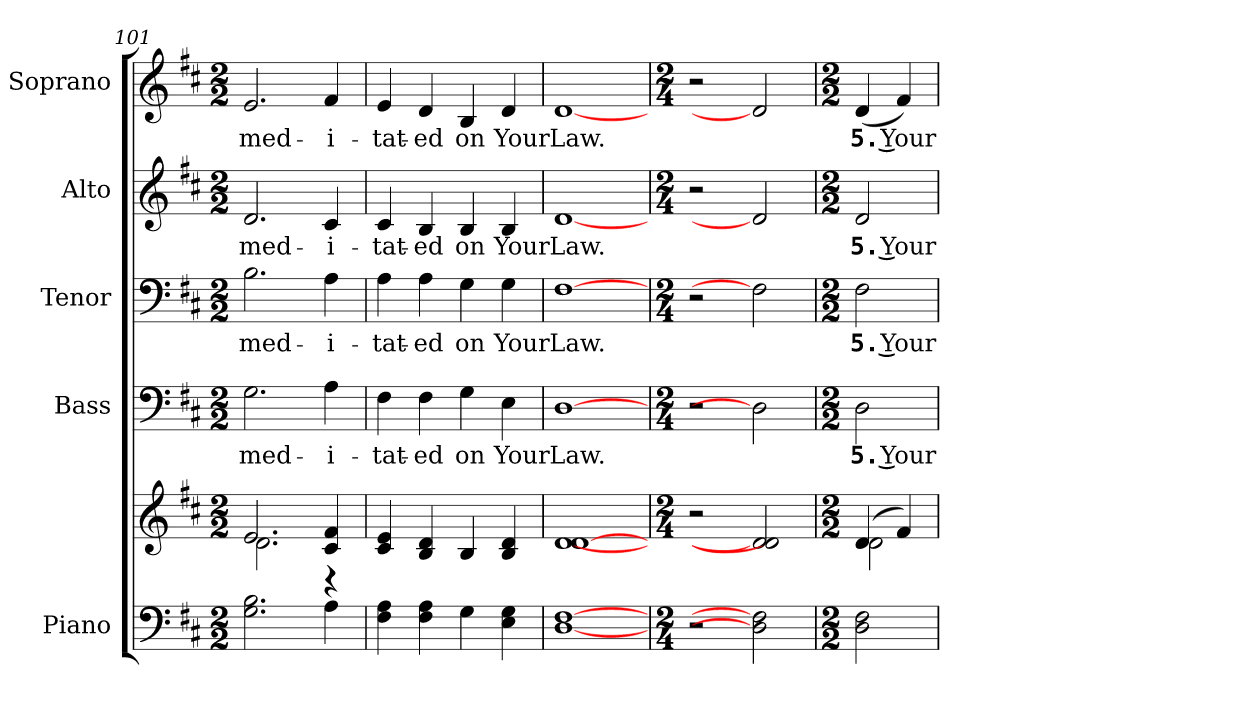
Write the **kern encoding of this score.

**kern	**kern	**kern	**text	**kern	**text	**kern	**text	**kern	**text
*part5	*part5	*part4	*part4	*part3	*part3	*part2	*part2	*part1	*part1
*staff6	*staff5	*staff4	*staff4	*staff3	*staff3	*staff2	*staff2	*staff1	*staff1
*I"Piano	*	*I"Bass	*	*I"Tenor	*	*I"Alto	*	*I"Soprano	*
*I'Pno.	*	*I'B.	*	*I'T.	*	*I'A.	*	*I'S.	*
*clefF4	*clefG2	*clefF4	*	*clefF4	*	*clefG2	*	*clefG2	*
*k[f#c#]	*k[f#c#]	*k[f#c#]	*	*k[f#c#]	*	*k[f#c#]	*	*k[f#c#]	*
*D:	*D:	*D:	*	*D:	*	*D:	*	*D:	*
*M2/2	*M2/2	*M2/2	*	*M2/2	*	*M2/2	*	*M2/2	*
=101	=101	=101	=101	=101	=101	=101	=101	=101	=101
*	*^	*	*	*	*	*	*	*	*
!	!	!	!	!LO:LY:b:color=#000000	!	!	!	!	!	!
!	!	!	!	!	!	!LO:LY:b:color=#000000	!	!	!	!
!	!	!	!	!	!	!	!	!LO:LY:b:color=#000000	!	!
!	!	!	!	!	!	!	!	!	!	!LO:LY:b:color=#000000
2.Gi\ 2.Bi	2.ei/	2.di\	2.Gi\	med-	2.Bi\	med-	2.di/	med-	2.ei/	med-
!	!	!	!	!LO:LY:b:color=#000000	!	!	!	!	!	!
!	!	!	!	!	!	!LO:LY:b:color=#000000	!	!	!	!
!	!	!	!	!	!	!	!	!LO:LY:b:color=#000000	!	!
!	!	!	!	!	!	!	!	!	!	!LO:LY:b:color=#000000
4Ai\	4c#i/ 4f#i	4r	4Ai\	-i-	4Ai\	-i-	4c#i/	-i-	4f#i/	-i-
*	*v	*v	*	*	*	*	*	*	*	*
!!LO:PB:g=z
=102	=102	=102	=102	=102	=102	=102	=102	=102	=102
*	*^	*	*	*	*	*	*	*	*
!	!	!	!	!LO:LY:b:color=#000000	!	!	!	!	!	!
*	*v	*v	*	*	*	*	*	*	*	*
*	*^	*	*	*	*	*	*	*	*
!	!	!	!	!	!	!LO:LY:b:color=#000000	!	!	!	!
*	*v	*v	*	*	*	*	*	*	*	*
*	*^	*	*	*	*	*	*	*	*
!	!	!	!	!	!	!	!	!LO:LY:b:color=#000000	!	!
*	*v	*v	*	*	*	*	*	*	*	*
*	*^	*	*	*	*	*	*	*	*
!	!	!	!	!	!	!	!	!	!	!LO:LY:b:color=#000000
*	*v	*v	*	*	*	*	*	*	*	*
4F#i\ 4Ai	4c#i/ 4ei	4F#i\	-tat-	4Ai\	-tat-	4c#i/	-tat-	4ei/	-tat-
!	!	!	!LO:LY:b:color=#000000	!	!	!	!	!	!
!	!	!	!	!	!LO:LY:b:color=#000000	!	!	!	!
!	!	!	!	!	!	!	!LO:LY:b:color=#000000	!	!
!	!	!	!	!	!	!	!	!	!LO:LY:b:color=#000000
4F#i\ 4Ai	4Bi/ 4di	4F#i\	-ed	4Ai\	-ed	4Bi/	-ed	4di/	-ed
!	!	!	!LO:LY:b:color=#000000	!	!	!	!	!	!
!	!	!	!	!	!LO:LY:b:color=#000000	!	!	!	!
!	!	!	!	!	!	!	!LO:LY:b:color=#000000	!	!
!	!	!	!	!	!	!	!	!	!LO:LY:b:color=#000000
4Gi\	4Bi/	4Gi\	on	4Gi\	on	4Bi/	on	4Bi/	on
!	!	!	!LO:LY:b:color=#000000	!	!	!	!	!	!
!	!	!	!	!	!LO:LY:b:color=#000000	!	!	!	!
!	!	!	!	!	!	!	!LO:LY:b:color=#000000	!	!
!	!	!	!	!	!	!	!	!	!LO:LY:b:color=#000000
4Ei\ 4Gi	4Bi/ 4di	4Ei\	Your	4Gi\	Your	4Bi/	Your	4di/	Your
=103	=103	=103	=103	=103	=103	=103	=103	=103	=103
!	!	!	!LO:LY:b:color=#000000	!	!	!	!	!	!
!	!	!	!	!	!LO:LY:b:color=#000000	!	!	!	!
!	!	!	!	!	!	!	!LO:LY:b:color=#000000	!	!
!	!	!	!	!	!	!	!	!	!LO:LY:b:color=#000000
[1Di [1F#i	[1di [1di	[1Di	Law.	[1F#i	Law.	[1di	Law.	[1di	Law.
=104	=104	=104	=104	=104	=104	=104	=104	=104	=104
*M2/4	*M2/4	*M2/4	*	*M2/4	*	*M2/4	*	*M2/4	*
2r	2r	2r	.	2r	.	2r	.	2r	.
2Di] 2F#i]	2di] 2di]	2Di]	.	2F#i]	.	2di]	.	2di]	.
=105	=105	=105	=105	=105	=105	=105	=105	=105	=105
*M2/2	*M2/2	*M2/2	*	*M2/2	*	*M2/2	*	*M2/2	*
*	*^	*	*	*	*	*	*	*	*
!	!	!	!	!LO:LY:b:color=#000000	!	!	!	!	!	!
!	!	!	!	!	!	!LO:LY:b:color=#000000	!	!	!	!
!	!	!	!	!	!	!	!	!LO:LY:b:color=#000000	!	!
!	!	!	!	!	!	!	!	!	!	!LO:LY:b:color=#000000
2Di\ 2F#i	(4di/	2di\	2Di\	5. Your	2F#i\	5. Your	2di/	5. Your	(4di/	5. Your
.	4f#i/)	.	.	.	.	.	.	.	4f#i/)	.
*	*v	*v	*	*	*	*	*	*	*	*
=	=	=	=	=	=	=	=	=	=
*-	*-	*-	*-	*-	*-	*-	*-	*-	*-
